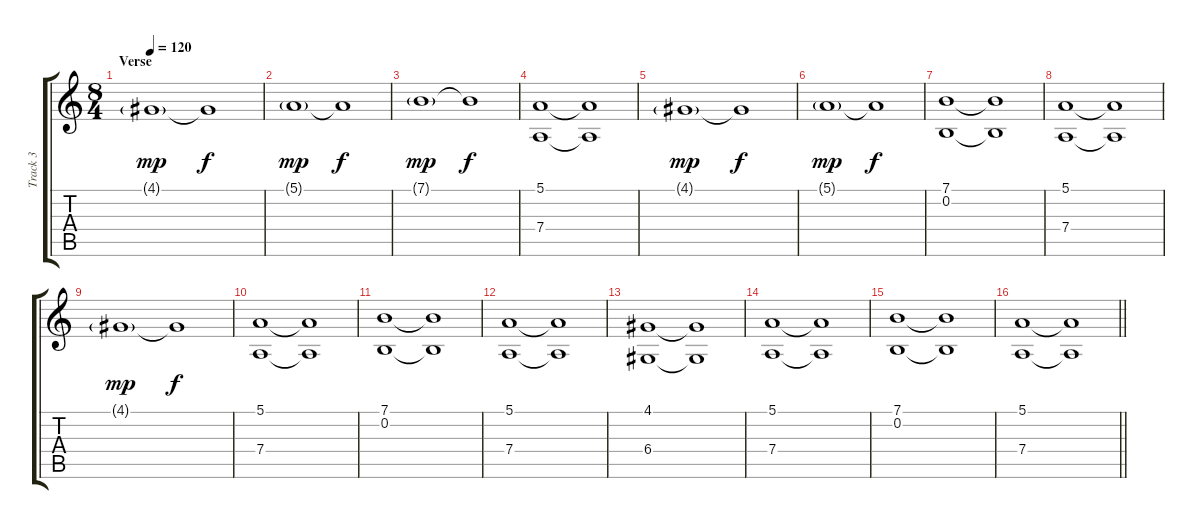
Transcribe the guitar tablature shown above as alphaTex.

\track ("Track 3" "Track 3") {instrument pad2warm}
\staff {score tabs}
\tuning (E4 B3 G3 D3 A2 E2) {hide}
\ts (8 4)
\section ("" "Verse")
\tempo 120
\clef g2
\ks c
4.1{g}.1{dy mp} 4.1{t}.1{dy f} |
5.1{g}.1{dy mp} 5.1{t}.1{dy f} |
7.1{g}.1{dy mp} 7.1{t}.1{dy f} |
(5.1 7.4).1 (5.1{t} 7.4{t}).1 |
4.1{g}.1{dy mp} 4.1{t}.1{dy f} |
5.1{g}.1{dy mp} 5.1{t}.1{dy f} |
(7.1 0.2).1 (7.1{t} 0.2{t}).1 |
(5.1 7.4).1 (5.1{t} 7.4{t}).1 |
4.1{g}.1{dy mp} 4.1{t}.1{dy f} |
(5.1 7.4).1 (5.1{t} 7.4{t}).1 |
(7.1 0.2).1 (7.1{t} 0.2{t}).1 |
(5.1 7.4).1 (5.1{t} 7.4{t}).1 |
(4.1 6.4).1 (4.1{t} 6.4{t}).1 |
(5.1 7.4).1 (5.1{t} 7.4{t}).1 |
(7.1 0.2).1 (7.1{t} 0.2{t}).1 |
\barLineRight lightlight
(5.1 7.4).1 (5.1{t} 7.4{t}).1
